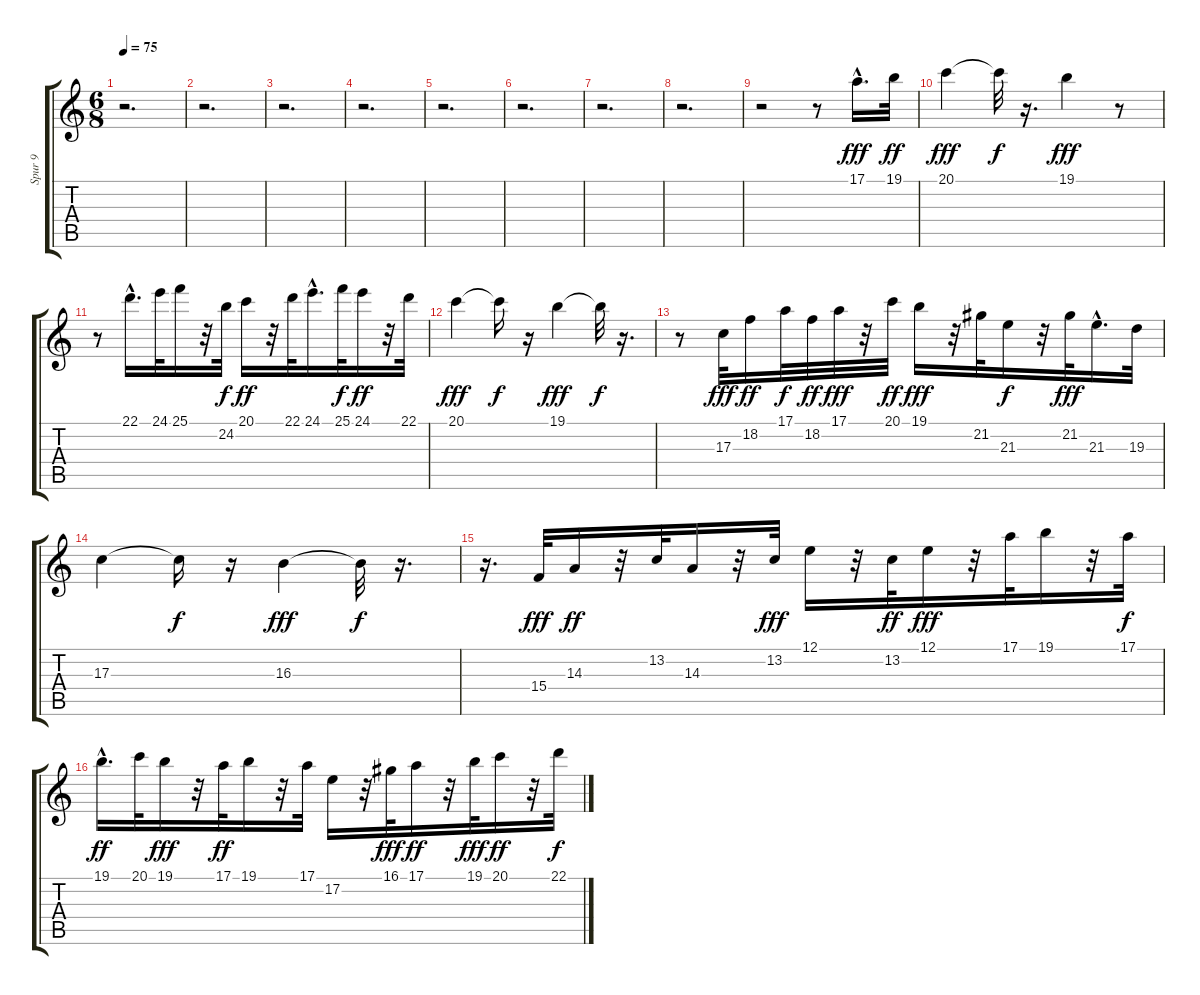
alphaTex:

\track ("Spur 9" "Spur 9") {instrument vibraphone}
\staff {score tabs}
\tuning (E4 B3 G3 D3 A2 E2) {hide}
\ts (6 8)
\tempo 75
\clef g2
\ks c
r.2{d dy fff} |
r.2{d} |
r.2{d} |
r.2{d} |
r.2{d} |
r.2{d} |
r.2{d} |
r.2{d} |
r.2 r.8 17.1{hac}.16{d} 19.1.32{dy ff} |
20.1.4{dy fff} 20.1{t}.32{dy f} r.16{d} 19.1.4{dy fff} r.8 |
r.8 22.1{hac}.16{d} 24.1.32 25.1.16 r.32 24.2.32{dy f} 20.1.16{dy ff} r.32 22.1.32 24.1{hac}.16{d} 25.1.32{dy f} 24.1.16{dy ff} r.32 22.1.32 |
20.1.4{dy fff} 20.1{t}.16{dy f} r.16 19.1.4{dy fff} 19.1{t}.32{dy f} r.16{d} |
r.8 17.3.32{dy fff} 18.2.16{dy ff} 17.1.32{dy f} 18.2.32{dy ff} 17.1.32{dy fff} r.32 20.1.32{dy ff} 19.1.16{dy fff} r.32 21.2.32 21.3.16{dy f} r.32 21.2.32{dy fff} 21.3{hac}.16{d} 19.3.32 |
17.3.4 17.3{t}.16{dy f} r.16 16.3.4{dy fff} 16.3{t}.32{dy f} r.16{d} |
r.16{d} 15.4.32{dy fff} 14.3.16{dy ff} r.32 13.2.32 14.3.16 r.32 13.2.32{dy fff} 12.1.16 r.32 13.2.32{dy ff} 12.1.16{dy fff} r.32 17.1.32 19.1.16 r.32 17.1.32{dy f} |
19.1{hac}.16{d dy ff} 20.1.32 19.1.16{dy fff} r.32 17.1.32{dy ff} 19.1.16 r.32 17.1.32 17.2.16 r.32 16.1.32{dy fff} 17.1.16{dy ff} r.32 19.1.32{dy fff} 20.1.16{dy ff} r.32 22.1.32{dy f}
